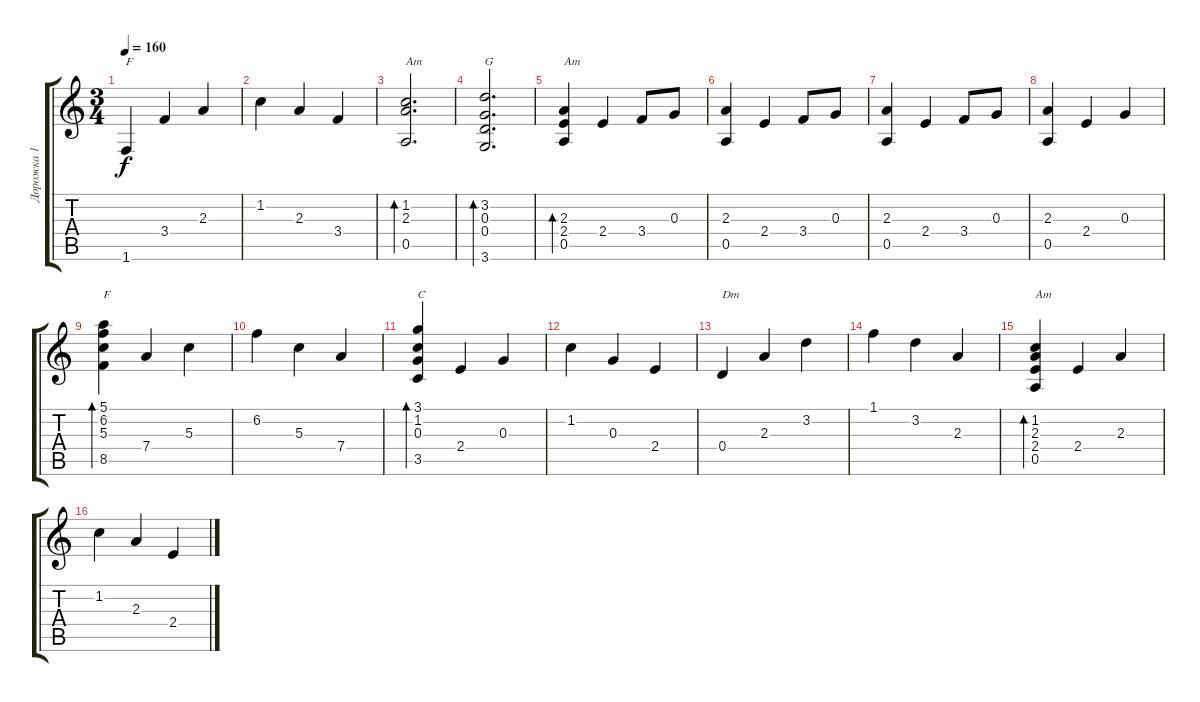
\track ("Дорожка 1" "Дорожка 1") {instrument acousticguitarsteel}
\staff {score tabs}
\tuning (E4 B3 G3 D3 A2 E2) {hide}
\ts (3 4)
\tempo 160
\clef g2
\ks c
1.6.4{txt "F" dy f} 3.4.4 2.3.4 |
1.2.4 2.3.4 3.4.4 |
(1.2 2.3 0.5).2{d bd 240 txt "Am "} |
(3.2 0.3 0.4 3.6).2{d bd 240 txt "G"} |
(2.3 2.4 0.5).4{bd 240 txt "Am"} 2.4.4 3.4.8 0.3.8 |
(2.3 0.5).4 2.4.4 3.4.8 0.3.8 |
(2.3 0.5).4 2.4.4 3.4.8 0.3.8 |
(2.3 0.5).4 2.4.4 0.3.4 |
(5.1 6.2 5.3 8.5).4{bd 240 txt "F"} 7.4.4 5.3.4 |
6.2.4 5.3.4 7.4.4 |
(3.1 1.2 0.3 3.5).4{bd 240 txt "C"} 2.4.4 0.3.4 |
1.2.4 0.3.4 2.4.4 |
0.4.4{txt "Dm"} 2.3.4 3.2.4 |
1.1.4 3.2.4 2.3.4 |
(1.2 2.3 2.4 0.5).4{bd 240 txt "Am"} 2.4.4 2.3.4 |
1.2.4 2.3.4 2.4.4
